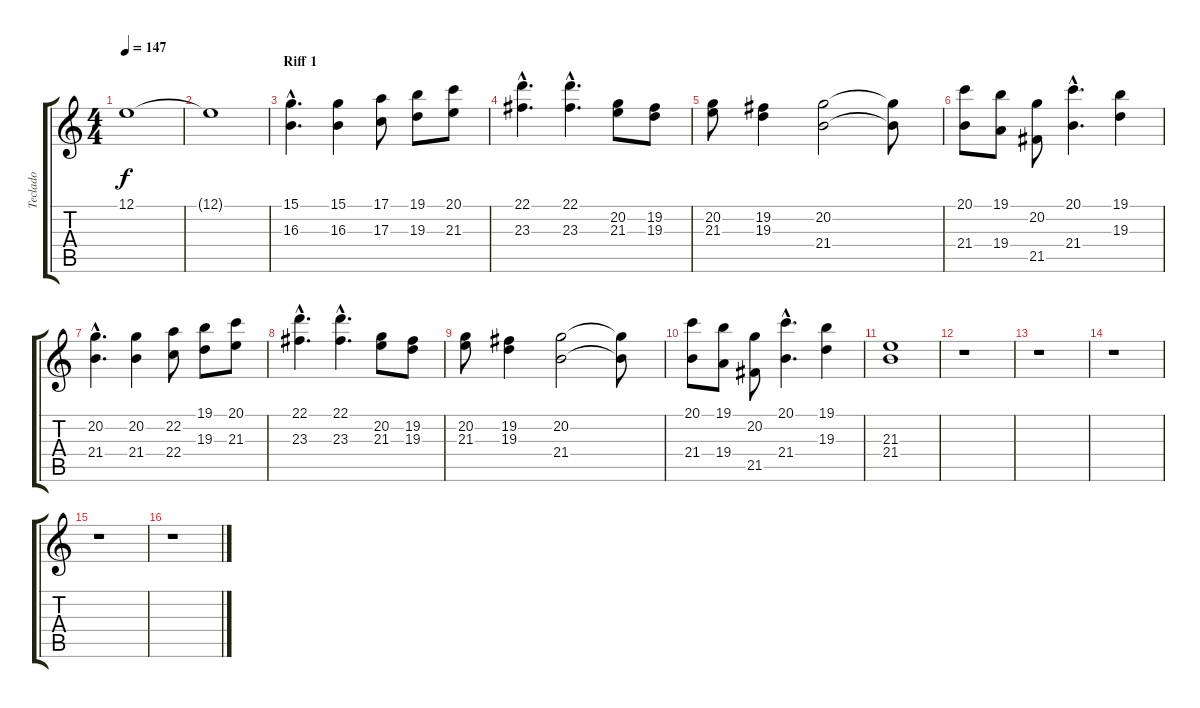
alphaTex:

\track ("Teclado" "Teclado") {instrument stringensemble1}
\staff {score tabs}
\tuning (E4 B3 G3 D3 A2 E2) {hide}
\ts (4 4)
\tempo 147
\clef g2
\ks c
12.1{t}.1{dy f} |
12.1{t}.1 |
\section ("" "Riff 1")
(15.1{hac} 16.3{hac}).4{d} (15.1 16.3).4 (17.1 17.3).8 (19.1 19.3).8 (20.1 21.3).8 |
(22.1{hac} 23.3{hac}).4{d} (22.1{hac} 23.3{hac}).4{d} (20.2 21.3).8 (19.2 19.3).8 |
(20.2 21.3).8 (19.2 19.3).4 (20.2 21.4).2 (20.2{t} 21.4{t}).8 |
(20.1 21.4).8 (19.1 19.4).8 (20.2 21.5).8 (20.1{hac} 21.4{hac}).4{d} (19.1 19.3).4 |
(20.2{hac} 21.4{hac}).4{d} (20.2 21.4).4 (22.2 22.4).8 (19.1 19.3).8 (20.1 21.3).8 |
(22.1{hac} 23.3{hac}).4{d} (22.1{hac} 23.3{hac}).4{d} (20.2 21.3).8 (19.2 19.3).8 |
(20.2 21.3).8 (19.2 19.3).4 (20.2 21.4).2 (20.2{t} 21.4{t}).8 |
(20.1 21.4).8 (19.1 19.4).8 (20.2 21.5).8 (20.1{hac} 21.4{hac}).4{d} (19.1 19.3).4 |
(21.3 21.4).1 |
r.1 |
r.1 |
r.1 |
r.1 |
r.1
